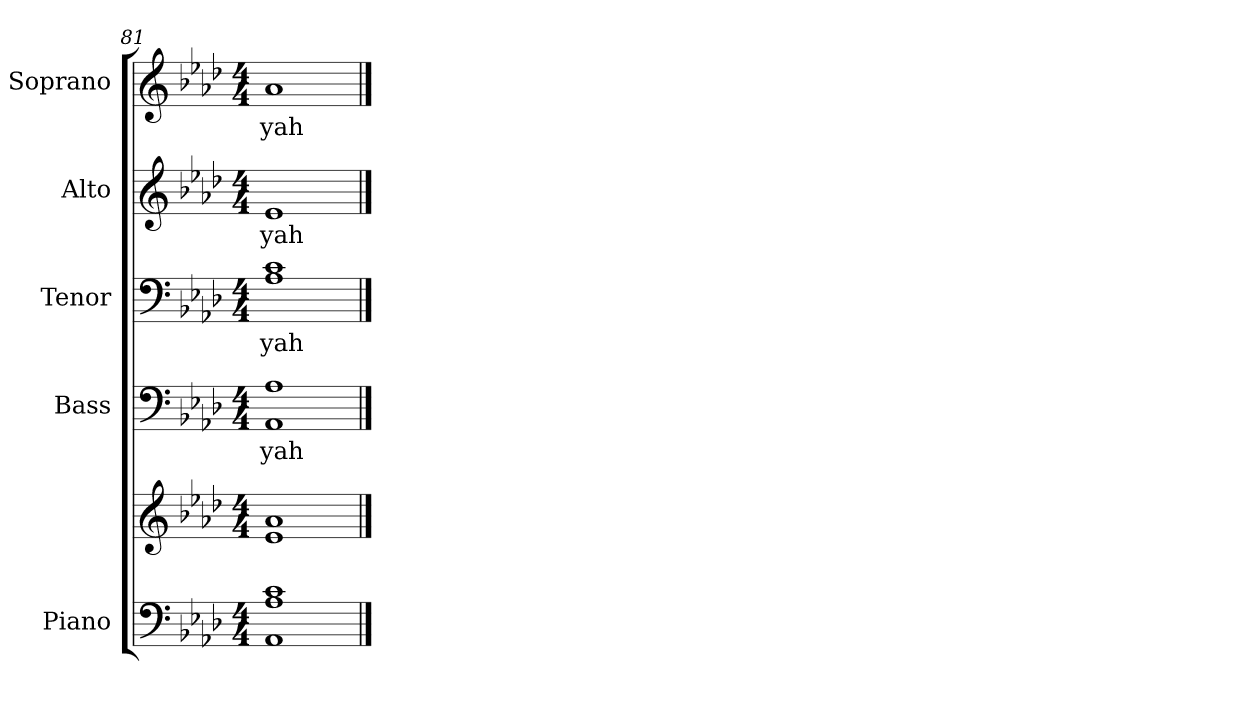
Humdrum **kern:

**kern	**kern	**kern	**text	**kern	**text	**kern	**text	**kern	**text
*part5	*part5	*part4	*part4	*part3	*part3	*part2	*part2	*part1	*part1
*staff6	*staff5	*staff4	*staff4	*staff3	*staff3	*staff2	*staff2	*staff1	*staff1
*I"Piano	*	*I"Bass	*	*I"Tenor	*	*I"Alto	*	*I"Soprano	*
*I'Pno.	*	*I'B.	*	*I'T.	*	*I'A.	*	*I'S.	*
*clefF4	*clefG2	*clefF4	*	*clefF4	*	*clefG2	*	*clefG2	*
*k[b-e-a-d-]	*k[b-e-a-d-]	*k[b-e-a-d-]	*	*k[b-e-a-d-]	*	*k[b-e-a-d-]	*	*k[b-e-a-d-]	*
*f:	*f:	*f:	*	*f:	*	*f:	*	*f:	*
*M4/4	*M4/4	*M4/4	*	*M4/4	*	*M4/4	*	*M4/4	*
=81	=81	=81	=81	=81	=81	=81	=81	=81	=81
!	!	!	!LO:LY:b:color=#000000	!	!	!	!	!	!
!	!	!	!	!	!LO:LY:b:color=#000000	!	!	!	!
!	!	!	!	!	!	!	!LO:LY:b:color=#000000	!	!
!	!	!	!	!	!	!	!	!	!LO:LY:b:color=#000000
1AA-i 1A-i 1ci	1e-i 1a-i	1AA-i 1A-i	yah	1A-i 1ci	yah	1e-i	yah	1a-i	yah
==	==	==	==	==	==	==	==	==	==
*-	*-	*-	*-	*-	*-	*-	*-	*-	*-
